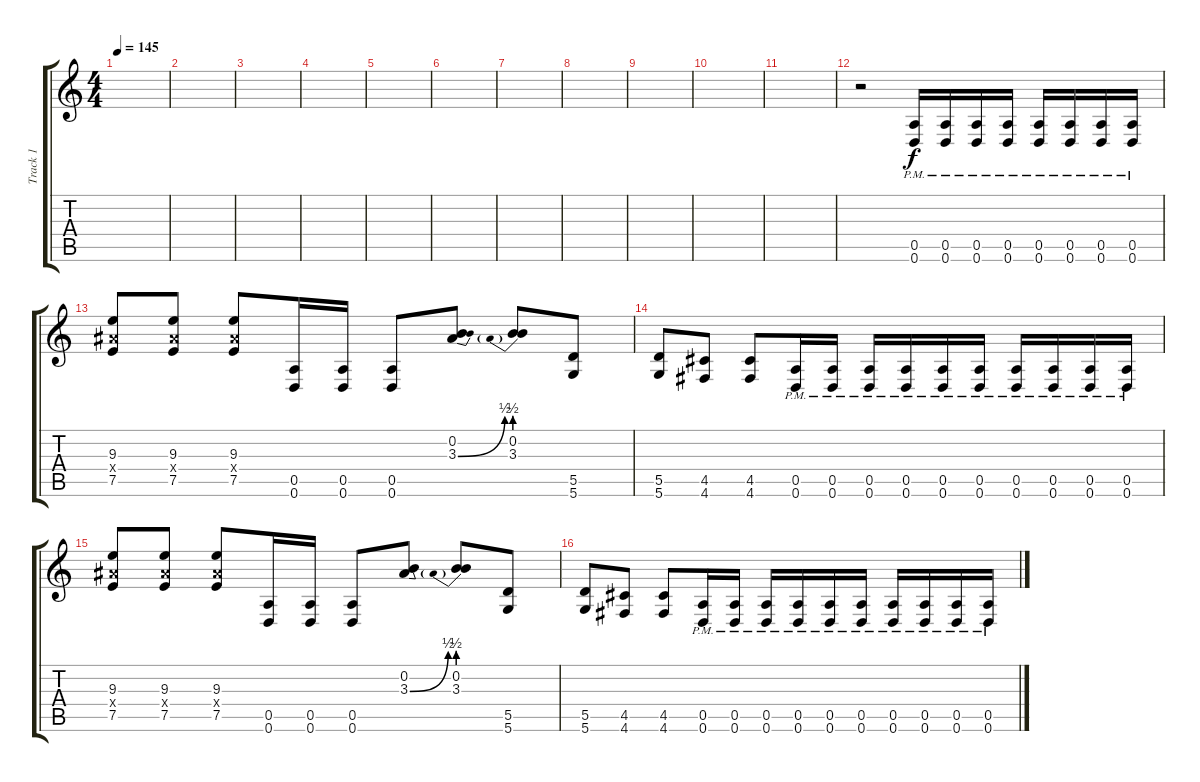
\track ("Track 1" "Track 1") {instrument distortionguitar}
\staff {score tabs}
\tuning (E4 B3 G3 D3 A2 D2) {hide}
\ts (4 4)
\tempo 145
\clef g2
\ks c
|
|
|
|
|
|
|
|
|
|
|
r.2 (0.5{pm} 0.6{pm}).16 (0.5{pm} 0.6{pm}).16 (0.5{pm} 0.6{pm}).16 (0.5{pm} 0.6{pm}).16 (0.5{pm} 0.6{pm}).16 (0.5{pm} 0.6{pm}).16 (0.5{pm} 0.6{pm}).16 (0.5{pm} 0.6{pm}).16 |
(9.3 8.4{x} 7.5).8 (9.3 8.4{x} 7.5).8 (9.3 8.4{x} 7.5).8 (0.5 0.6).16 (0.5 0.6).16 (0.5 0.6).8 (0.2 3.3{be (bend 0 0 60 2)}).8 (0.2 3.3{be (prebend 0 2 60 2)}).8 (5.5 5.6).8 |
(5.5 5.6).8 (4.5 4.6).8 (4.5 4.6).8 (0.5{pm} 0.6{pm}).16 (0.5{pm} 0.6{pm}).16 (0.5{pm} 0.6{pm}).16 (0.5{pm} 0.6{pm}).16 (0.5{pm} 0.6{pm}).16 (0.5{pm} 0.6{pm}).16 (0.5{pm} 0.6{pm}).16 (0.5{pm} 0.6{pm}).16 (0.5{pm} 0.6{pm}).16 (0.5{pm} 0.6{pm}).16 |
(9.3 8.4{x} 7.5).8 (9.3 8.4{x} 7.5).8 (9.3 8.4{x} 7.5).8 (0.5 0.6).16 (0.5 0.6).16 (0.5 0.6).8 (0.2 3.3{be (bend 0 0 60 2)}).8 (0.2 3.3{be (prebend 0 2 60 2)}).8 (5.5 5.6).8 |
(5.5 5.6).8 (4.5 4.6).8 (4.5 4.6).8 (0.5{pm} 0.6{pm}).16 (0.5{pm} 0.6{pm}).16 (0.5{pm} 0.6{pm}).16 (0.5{pm} 0.6{pm}).16 (0.5{pm} 0.6{pm}).16 (0.5{pm} 0.6{pm}).16 (0.5{pm} 0.6{pm}).16 (0.5{pm} 0.6{pm}).16 (0.5{pm} 0.6{pm}).16 (0.5{pm} 0.6{pm}).16
